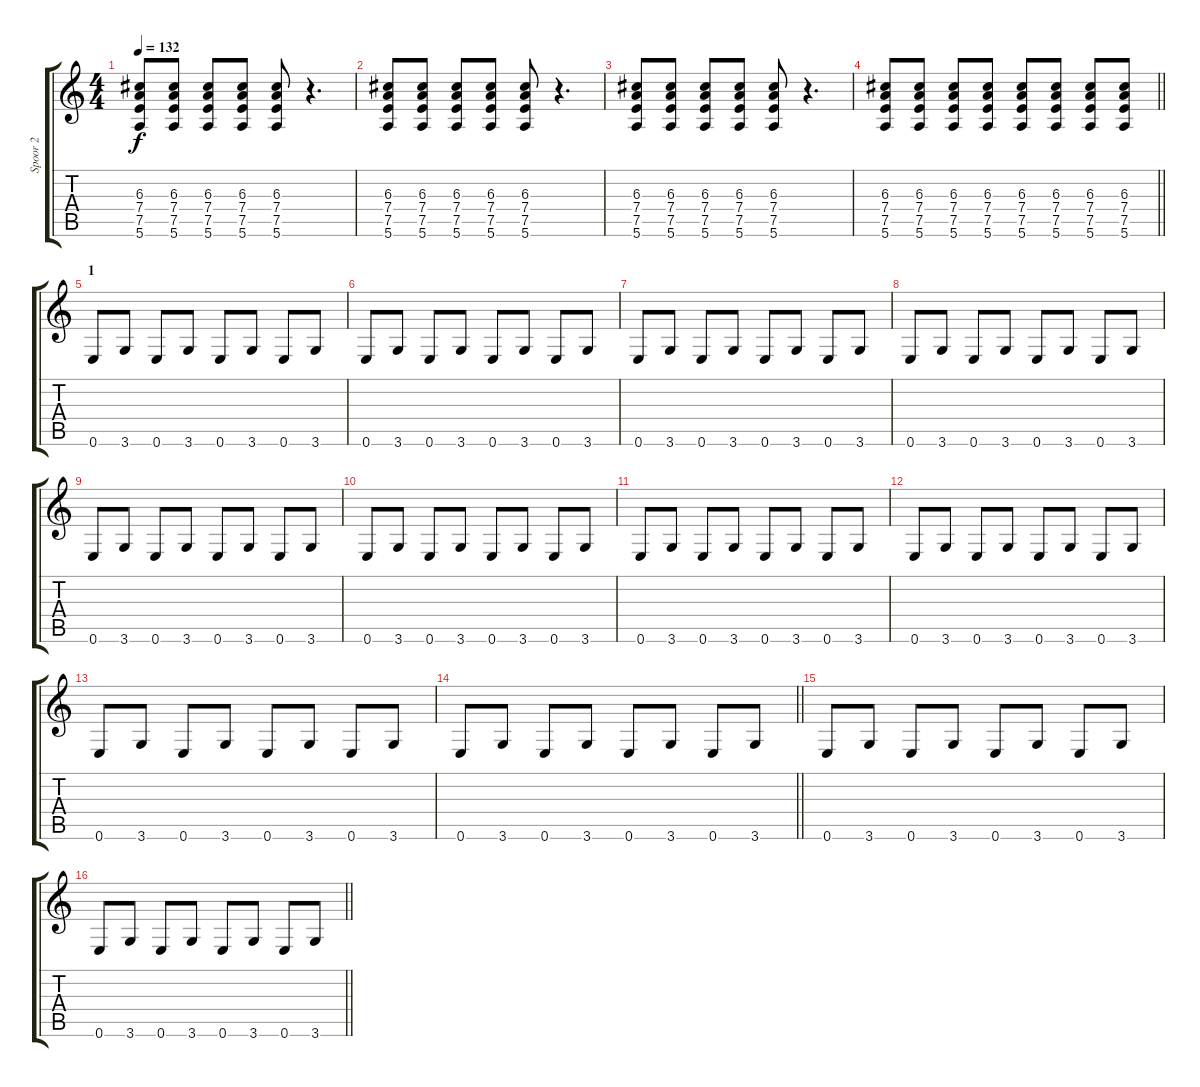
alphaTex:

\track ("Spoor 2" "Spoor 2") {instrument overdrivenguitar}
\staff {score tabs}
\tuning (E4 B3 G3 D3 A2 E2) {hide}
\ts (4 4)
\tempo 132
\clef g2
\ks c
(6.3 7.4 7.5 5.6).8{dy f} (6.3 7.4 7.5 5.6).8 (6.3 7.4 7.5 5.6).8 (6.3 7.4 7.5 5.6).8 (6.3 7.4 7.5 5.6).8 r.4{d} |
(6.3 7.4 7.5 5.6).8 (6.3 7.4 7.5 5.6).8 (6.3 7.4 7.5 5.6).8 (6.3 7.4 7.5 5.6).8 (6.3 7.4 7.5 5.6).8 r.4{d} |
(6.3 7.4 7.5 5.6).8 (6.3 7.4 7.5 5.6).8 (6.3 7.4 7.5 5.6).8 (6.3 7.4 7.5 5.6).8 (6.3 7.4 7.5 5.6).8 r.4{d} |
\barLineRight lightlight
(6.3 7.4 7.5 5.6).8 (6.3 7.4 7.5 5.6).8 (6.3 7.4 7.5 5.6).8 (6.3 7.4 7.5 5.6).8 (6.3 7.4 7.5 5.6).8 (6.3 7.4 7.5 5.6).8 (6.3 7.4 7.5 5.6).8 (6.3 7.4 7.5 5.6).8 |
\section ("" "1")
0.6.8 3.6.8 0.6.8 3.6.8 0.6.8 3.6.8 0.6.8 3.6.8 |
0.6.8 3.6.8 0.6.8 3.6.8 0.6.8 3.6.8 0.6.8 3.6.8 |
0.6.8 3.6.8 0.6.8 3.6.8 0.6.8 3.6.8 0.6.8 3.6.8 |
0.6.8 3.6.8 0.6.8 3.6.8 0.6.8 3.6.8 0.6.8 3.6.8 |
0.6.8 3.6.8 0.6.8 3.6.8 0.6.8 3.6.8 0.6.8 3.6.8 |
0.6.8 3.6.8 0.6.8 3.6.8 0.6.8 3.6.8 0.6.8 3.6.8 |
0.6.8 3.6.8 0.6.8 3.6.8 0.6.8 3.6.8 0.6.8 3.6.8 |
0.6.8 3.6.8 0.6.8 3.6.8 0.6.8 3.6.8 0.6.8 3.6.8 |
0.6.8 3.6.8 0.6.8 3.6.8 0.6.8 3.6.8 0.6.8 3.6.8 |
\barLineRight lightlight
0.6.8 3.6.8 0.6.8 3.6.8 0.6.8 3.6.8 0.6.8 3.6.8 |
0.6.8 3.6.8 0.6.8 3.6.8 0.6.8 3.6.8 0.6.8 3.6.8 |
\barLineRight lightlight
0.6.8 3.6.8 0.6.8 3.6.8 0.6.8 3.6.8 0.6.8 3.6.8
